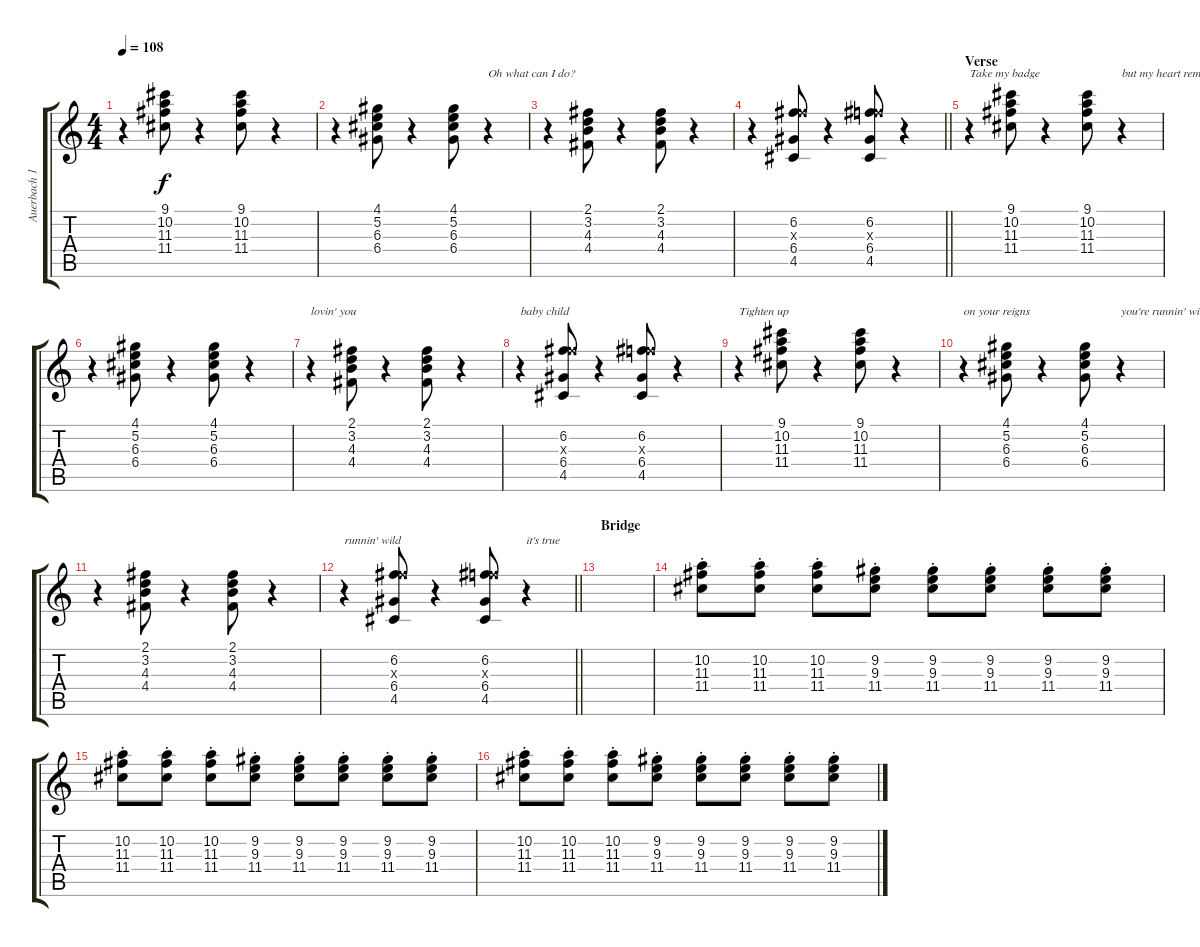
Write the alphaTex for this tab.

\track ("Auerbach 1" "Auerbach 1") {instrument electricguitarclean}
\staff {score tabs}
\tuning (E4 B3 G3 D3 A2 E2) {hide}
\ts (4 4)
\tempo 108
\clef g2
\ks c
r.4{dy f} (9.1 10.2 11.3 11.4).8 r.4 (9.1 10.2 11.3 11.4).8 r.4 |
r.4 (4.1 5.2 6.3 6.4).8 r.4 (4.1 5.2 6.3 6.4).8 r.4{txt "Oh what can I do?"} |
r.4 (2.1 3.2 4.3 4.4).8 r.4 (2.1 3.2 4.3 4.4).8 r.4 |
\barLineRight lightlight
r.4 (6.2 11.3{x} 6.4 4.5).8 r.4 (6.2 11.3{x} 6.4 4.5).8 r.4 |
\section ("" "Verse")
r.4{txt "Take my badge"} (9.1 10.2 11.3 11.4).8 r.4 (9.1 10.2 11.3 11.4).8 r.4{txt "but my heart remains"} |
r.4 (4.1 5.2 6.3 6.4).8 r.4 (4.1 5.2 6.3 6.4).8 r.4 |
r.4{txt "lovin' you"} (2.1 3.2 4.3 4.4).8 r.4 (2.1 3.2 4.3 4.4).8 r.4 |
r.4{txt "baby child"} (6.2 11.3{x} 6.4 4.5).8 r.4 (6.2 11.3{x} 6.4 4.5).8 r.4 |
r.4{txt "Tighten up"} (9.1 10.2 11.3 11.4).8 r.4 (9.1 10.2 11.3 11.4).8 r.4 |
r.4{txt "on your reigns"} (4.1 5.2 6.3 6.4).8 r.4 (4.1 5.2 6.3 6.4).8 r.4{txt "you're runnin' wild"} |
r.4 (2.1 3.2 4.3 4.4).8 r.4 (2.1 3.2 4.3 4.4).8 r.4 |
\barLineRight lightlight
r.4{txt "runnin' wild"} (6.2 11.3{x} 6.4 4.5).8 r.4 (6.2 11.3{x} 6.4 4.5).8 r.4{txt "it's true"} |
\section ("" "Bridge")
|
(10.2{st} 11.3{st} 11.4{st}).8 (10.2{st} 11.3{st} 11.4{st}).8 (10.2{st} 11.3{st} 11.4{st}).8 (9.2{st} 9.3{st} 11.4{st}).8 (9.2{st} 9.3{st} 11.4{st}).8 (9.2{st} 9.3{st} 11.4{st}).8 (9.2{st} 9.3{st} 11.4{st}).8 (9.2{st} 9.3{st} 11.4{st}).8 |
(10.2{st} 11.3{st} 11.4{st}).8 (10.2{st} 11.3{st} 11.4{st}).8 (10.2{st} 11.3{st} 11.4{st}).8 (9.2{st} 9.3{st} 11.4{st}).8 (9.2{st} 9.3{st} 11.4{st}).8 (9.2{st} 9.3{st} 11.4{st}).8 (9.2{st} 9.3{st} 11.4{st}).8 (9.2{st} 9.3{st} 11.4{st}).8 |
(10.2{st} 11.3{st} 11.4{st}).8 (10.2{st} 11.3{st} 11.4{st}).8 (10.2{st} 11.3{st} 11.4{st}).8 (9.2{st} 9.3{st} 11.4{st}).8 (9.2{st} 9.3{st} 11.4{st}).8 (9.2{st} 9.3{st} 11.4{st}).8 (9.2{st} 9.3{st} 11.4{st}).8 (9.2{st} 9.3{st} 11.4{st}).8
